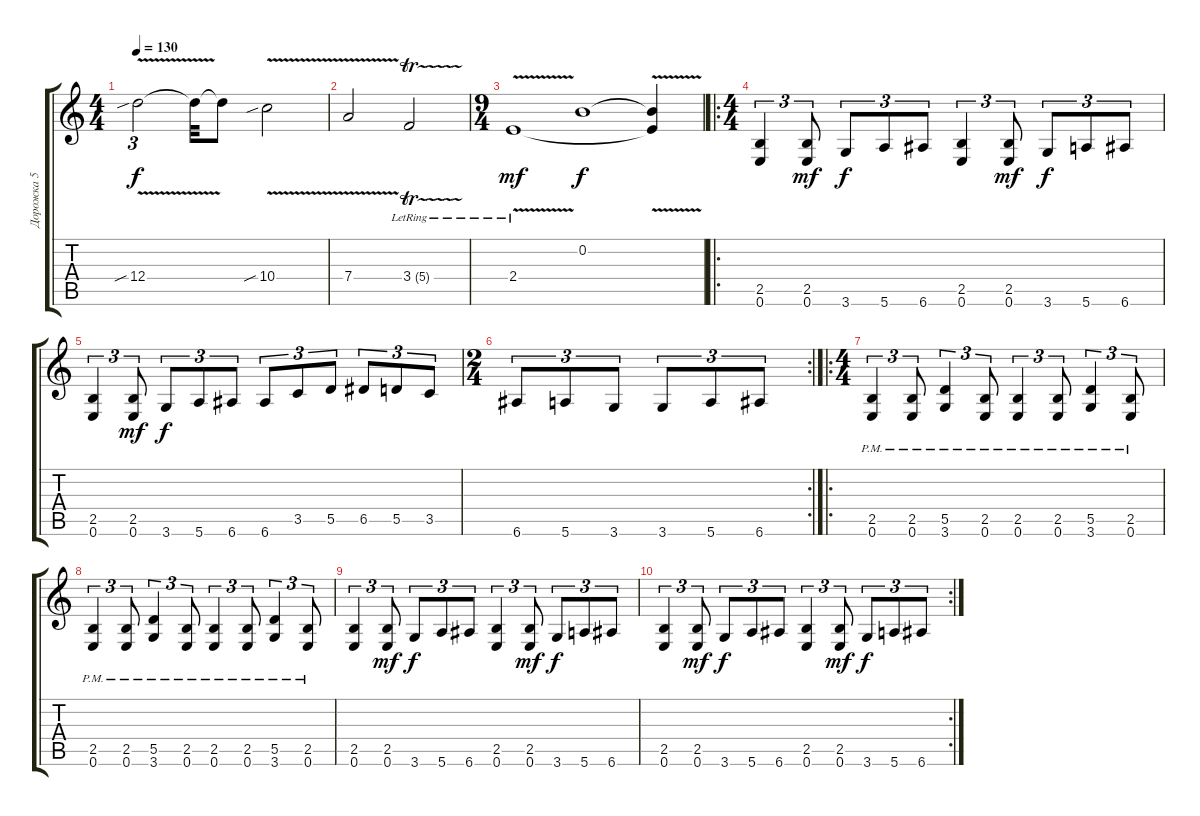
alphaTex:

\track ("Дорожка 5" "Дорожка 5") {instrument overdrivenguitar}
\staff {score tabs}
\tuning (E4 B3 G3 D3 A2 E2) {hide}
\ts (4 4)
\tempo 130
\clef g2
\ks c
12.4{v sib}.2{tu (3 2) dy f instrument overdrivenguitar} 12.4{t}.32 12.4{t}.8 10.4{v sib}.2 |
7.4{v}.2 3.4{tr (5 32) lr}.2 |
\ts (9 4)
2.4{v lr}.1{dy mf} 0.2.1{dy f} (0.2{t} 2.4{t}).4 |
\ro
\ts (4 4)
(2.5 0.6).4{tu (3 2) volume 6 instrument distortionguitar} (2.5 0.6).8{tu (3 2) dy mf} 3.6.8{tu (3 2) dy f} 5.6.8{tu (3 2)} 6.6.8{tu (3 2)} (2.5 0.6).4{tu (3 2)} (2.5 0.6).8{tu (3 2) dy mf} 3.6.8{tu (3 2) dy f} 5.6.8{tu (3 2)} 6.6.8{tu (3 2)} |
(2.5 0.6).4{tu (3 2)} (2.5 0.6).8{tu (3 2) dy mf} 3.6.8{tu (3 2) dy f} 5.6.8{tu (3 2)} 6.6.8{tu (3 2)} 6.6.8{tu (3 2)} 3.5.8{tu (3 2)} 5.5.8{tu (3 2)} 6.5.8{tu (3 2)} 5.5.8{tu (3 2)} 3.5.8{tu (3 2)} |
\rc 2
\ts (2 4)
6.6.8{tu (3 2)} 5.6.8{tu (3 2)} 3.6.8{tu (3 2)} 3.6.8{tu (3 2)} 5.6.8{tu (3 2)} 6.6.8{tu (3 2)} |
\ro
\ts (4 4)
(2.5{pm} 0.6{pm}).4{tu (3 2)} (2.5{pm} 0.6{pm}).8{tu (3 2)} (5.5{pm} 3.6{pm}).4{tu (3 2)} (2.5{pm} 0.6{pm}).8{tu (3 2)} (2.5{pm} 0.6{pm}).4{tu (3 2)} (2.5{pm} 0.6{pm}).8{tu (3 2)} (5.5{pm} 3.6{pm}).4{tu (3 2)} (2.5{pm} 0.6{pm}).8{tu (3 2)} |
(2.5{pm} 0.6{pm}).4{tu (3 2)} (2.5{pm} 0.6{pm}).8{tu (3 2)} (5.5{pm} 3.6{pm}).4{tu (3 2)} (2.5{pm} 0.6{pm}).8{tu (3 2)} (2.5{pm} 0.6{pm}).4{tu (3 2)} (2.5{pm} 0.6{pm}).8{tu (3 2)} (5.5{pm} 3.6{pm}).4{tu (3 2)} (2.5{pm} 0.6{pm}).8{tu (3 2)} |
(2.5 0.6).4{tu (3 2)} (2.5 0.6).8{tu (3 2) dy mf} 3.6.8{tu (3 2) dy f} 5.6.8{tu (3 2)} 6.6.8{tu (3 2)} (2.5 0.6).4{tu (3 2)} (2.5 0.6).8{tu (3 2) dy mf} 3.6.8{tu (3 2) dy f} 5.6.8{tu (3 2)} 6.6.8{tu (3 2)} |
\rc 2
(2.5 0.6).4{tu (3 2)} (2.5 0.6).8{tu (3 2) dy mf} 3.6.8{tu (3 2) dy f} 5.6.8{tu (3 2)} 6.6.8{tu (3 2)} (2.5 0.6).4{tu (3 2)} (2.5 0.6).8{tu (3 2) dy mf} 3.6.8{tu (3 2) dy f} 5.6.8{tu (3 2)} 6.6.8{tu (3 2)}
